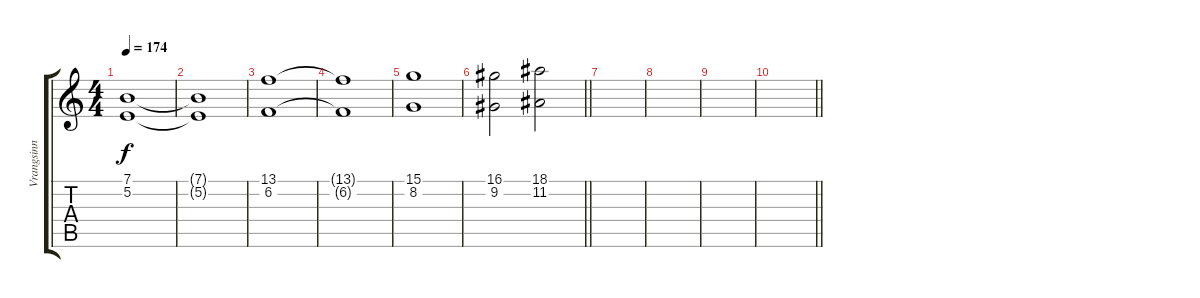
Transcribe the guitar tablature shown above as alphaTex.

\track ("Vrangsinn - Synth" "Vrangsinn ") {instrument choiraahs}
\staff {score tabs}
\tuning (E4 B3 G3 D3 A2 E2) {hide}
\ts (4 4)
\tempo 174
\clef g2
\ks c
(7.1 5.2).1{dy f} |
(7.1{t} 5.2{t}).1 |
(13.1 6.2).1 |
(13.1{t} 6.2{t}).1 |
(15.1 8.2).1 |
\barLineRight lightlight
(16.1 9.2).2 (18.1 11.2).2 |
|
|
|
\barLineRight lightlight
